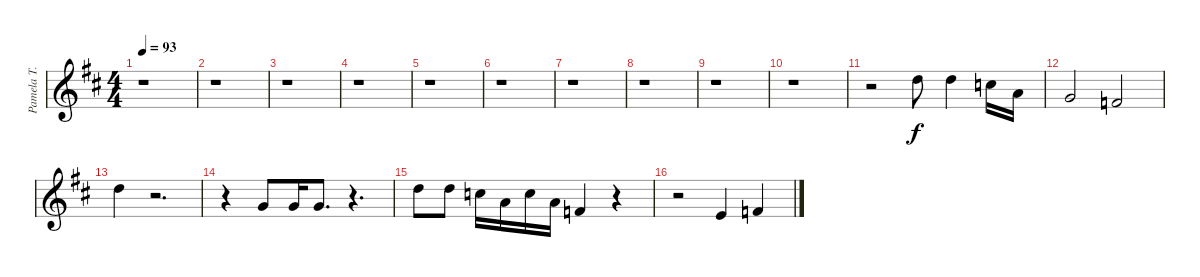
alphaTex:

\track ("Pamela T. Vincent Vocals" "Pamela T. ") {instrument piccolo}
\staff {score}
\tuning (E4 B3 G3 D3 A2 E2) {hide}
\ts (4 4)
\tempo 93
\clef g2
\ks bminor
r.1{dy f} |
r.1 |
r.1 |
r.1 |
r.1 |
r.1 |
r.1 |
r.1 |
r.1 |
r.1 |
r.2 10.1.8{volume 12 instrument piccolo} 10.1.4 8.1.16 10.2.16 |
8.2.2{volume 8 instrument piccolo} 6.2.2 |
10.1.4 r.2{d} |
r.4 8.2.8{volume 6 instrument piccolo} 8.2.16 8.2.8{d} r.4{d} |
10.1.8 10.1.8 8.1.16 10.2.16 8.1.16 10.2.16 10.3.4 r.4 |
r.2 5.2.4 6.2.4
